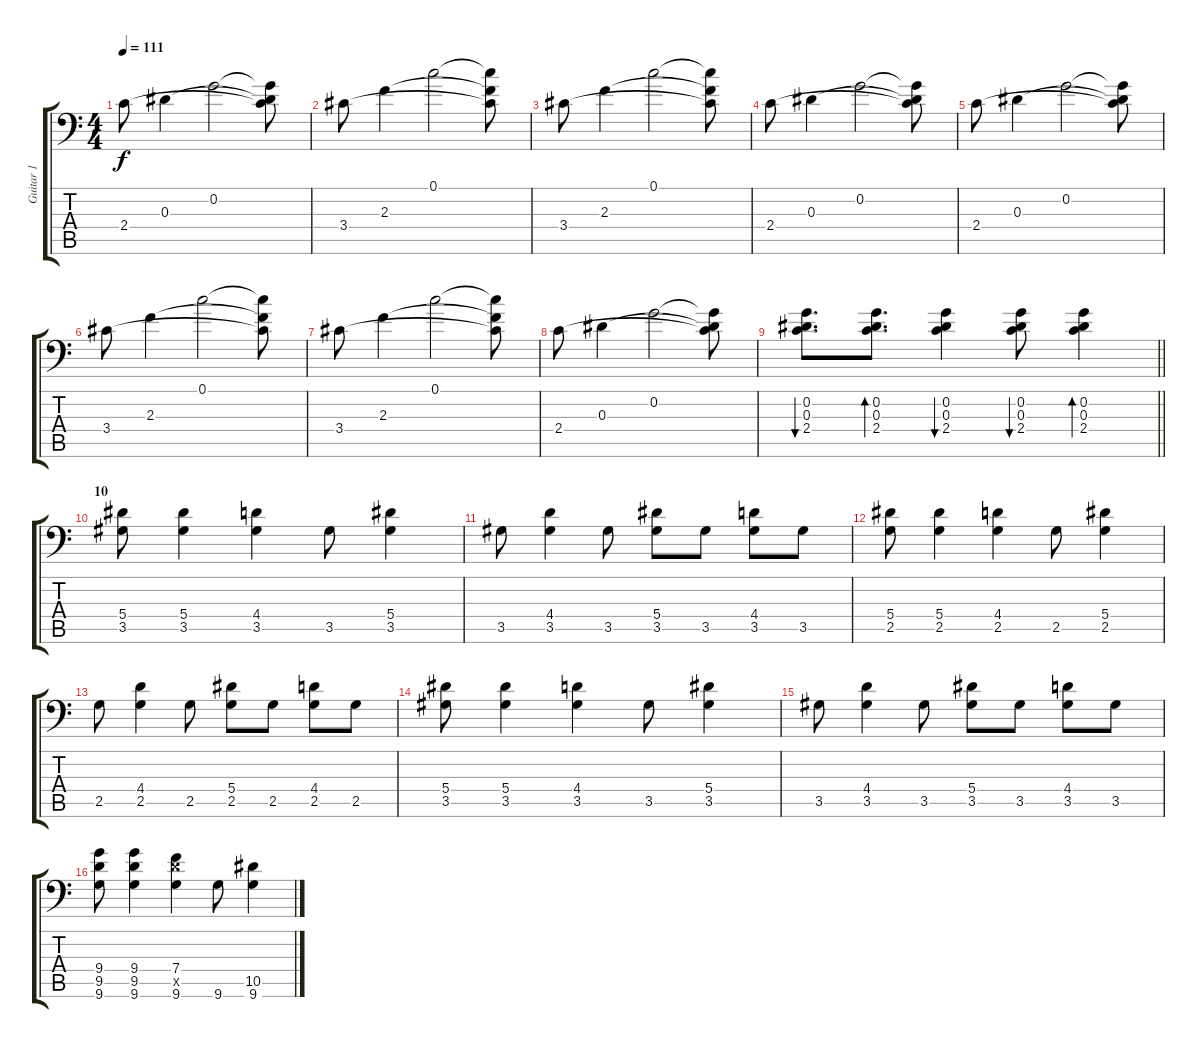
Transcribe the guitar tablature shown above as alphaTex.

\track ("Guitar 1" "Guitar 1") {instrument acousticguitarsteel}
\staff {score tabs}
\tuning (C4 G3 Eb3 Bb2 F2 Bb1) {hide}
\ts (4 4)
\tempo 111
\clef f4
\ks c
2.4.8{dy f} 0.3.4 0.2.2 (0.2{t} 0.3{t} 2.4{t}).8 |
3.4.8 2.3.4 0.1.2 (0.1{t} 2.3{t} 3.4{t}).8 |
3.4.8 2.3.4 0.1.2 (0.1{t} 2.3{t} 3.4{t}).8 |
2.4.8 0.3.4 0.2.2 (0.2{t} 0.3{t} 2.4{t}).8 |
2.4.8 0.3.4 0.2.2 (0.2{t} 0.3{t} 2.4{t}).8 |
3.4.8 2.3.4 0.1.2 (0.1{t} 2.3{t} 3.4{t}).8 |
3.4.8 2.3.4 0.1.2 (0.1{t} 2.3{t} 3.4{t}).8 |
2.4.8 0.3.4 0.2.2 (0.2{t} 0.3{t} 2.4{t}).8 |
\barLineRight lightlight
(0.2 0.3 2.4).8{d bu 60} (0.2 0.3 2.4).8{d bd 60} (0.2 0.3 2.4).4{bu 60} (0.2 0.3 2.4).8{bu 60} (0.2 0.3 2.4).4{bd 60} |
\section ("" "10")
(5.4 3.5).8{instrument overdrivenguitar} (5.4 3.5).4 (4.4 3.5).4 3.5.8 (5.4 3.5).4 |
3.5.8 (4.4 3.5).4 3.5.8 (5.4 3.5).8 3.5.8 (4.4 3.5).8 3.5.8 |
(5.4 2.5).8 (5.4 2.5).4 (4.4 2.5).4 2.5.8 (5.4 2.5).4 |
2.5.8 (4.4 2.5).4 2.5.8 (5.4 2.5).8 2.5.8 (4.4 2.5).8 2.5.8 |
(5.4 3.5).8 (5.4 3.5).4 (4.4 3.5).4 3.5.8 (5.4 3.5).4 |
3.5.8 (4.4 3.5).4 3.5.8 (5.4 3.5).8 3.5.8 (4.4 3.5).8 3.5.8 |
(9.4 9.5 9.6).8 (9.4 9.5 9.6).4 (7.4 9.5{x} 9.6).4 9.6.8 (10.5 9.6).4
